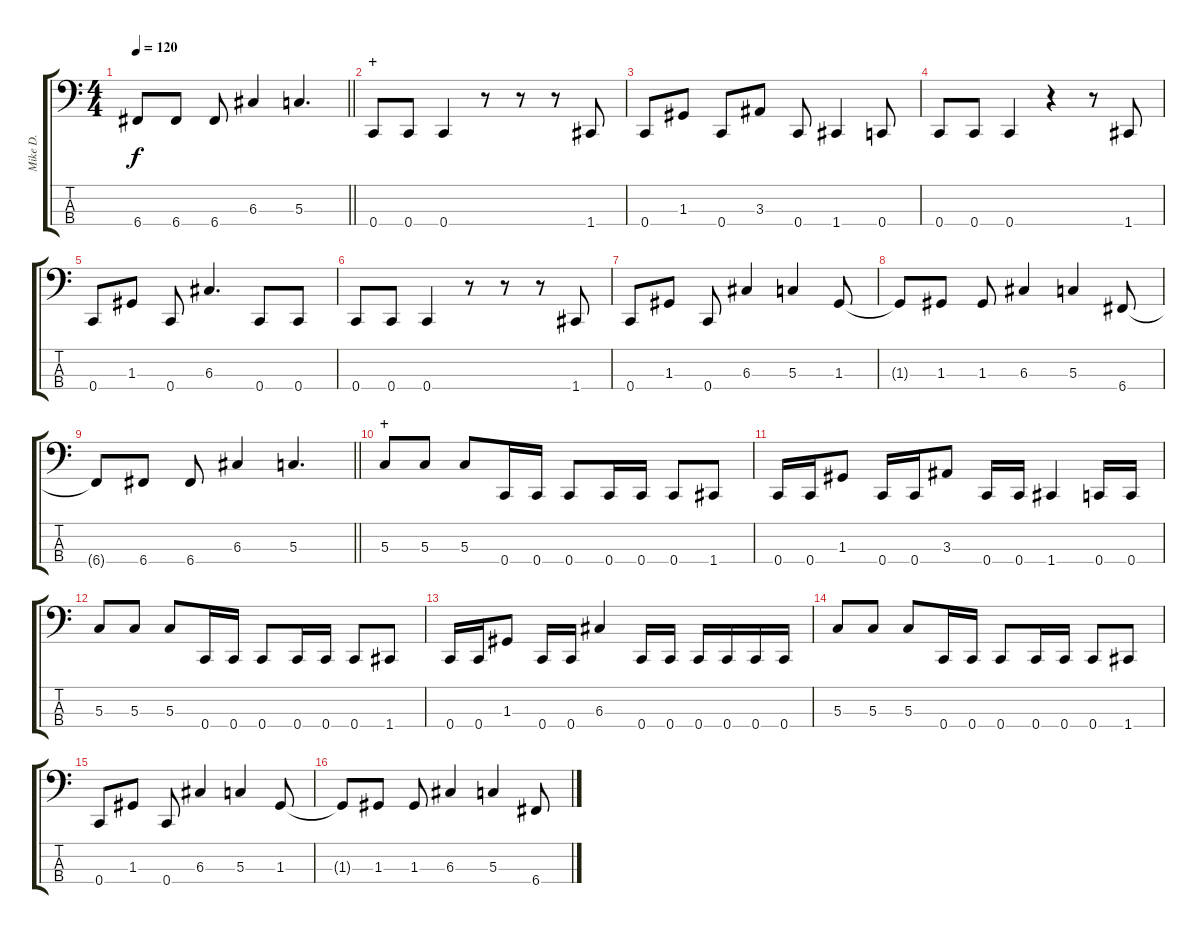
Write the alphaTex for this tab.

\track ("Mike D." "Mike D.") {instrument electricbassfinger}
\staff {score tabs}
\tuning (F2 C2 G1 C1) {hide}
\ts (4 4)
\tempo 120
\clef f4
\barLineRight lightlight
\ks c
6.4{t}.8{dy f} 6.4.8 6.4.8 6.3.4 5.3.4{d} |
\section ("" "+")
0.4.8 0.4.8 0.4.4 r.8 r.8 r.8 1.4.8 |
0.4.8 1.3.8 0.4.8 3.3.8 0.4.8 1.4.4 0.4.8 |
0.4.8 0.4.8 0.4.4 r.4 r.8 1.4.8 |
0.4.8 1.3.8 0.4.8 6.3.4{d} 0.4.8 0.4.8 |
0.4.8 0.4.8 0.4.4 r.8 r.8 r.8 1.4.8 |
0.4.8 1.3.8 0.4.8 6.3.4 5.3.4 1.3.8 |
1.3{t}.8 1.3.8 1.3.8 6.3.4 5.3.4 6.4.8 |
\barLineRight lightlight
6.4{t}.8 6.4.8 6.4.8 6.3.4 5.3.4{d} |
\section ("" "+")
5.3.8 5.3.8 5.3.8 0.4.16 0.4.16 0.4.8 0.4.16 0.4.16 0.4.8 1.4.8 |
0.4.16 0.4.16 1.3.8 0.4.16 0.4.16 3.3.8 0.4.16 0.4.16 1.4.4 0.4.16 0.4.16 |
5.3.8 5.3.8 5.3.8 0.4.16 0.4.16 0.4.8 0.4.16 0.4.16 0.4.8 1.4.8 |
0.4.16 0.4.16 1.3.8 0.4.16 0.4.16 6.3.4 0.4.16 0.4.16 0.4.16 0.4.16 0.4.16 0.4.16 |
5.3.8 5.3.8 5.3.8 0.4.16 0.4.16 0.4.8 0.4.16 0.4.16 0.4.8 1.4.8 |
0.4.8 1.3.8 0.4.8 6.3.4 5.3.4 1.3.8 |
1.3{t}.8 1.3.8 1.3.8 6.3.4 5.3.4 6.4.8
